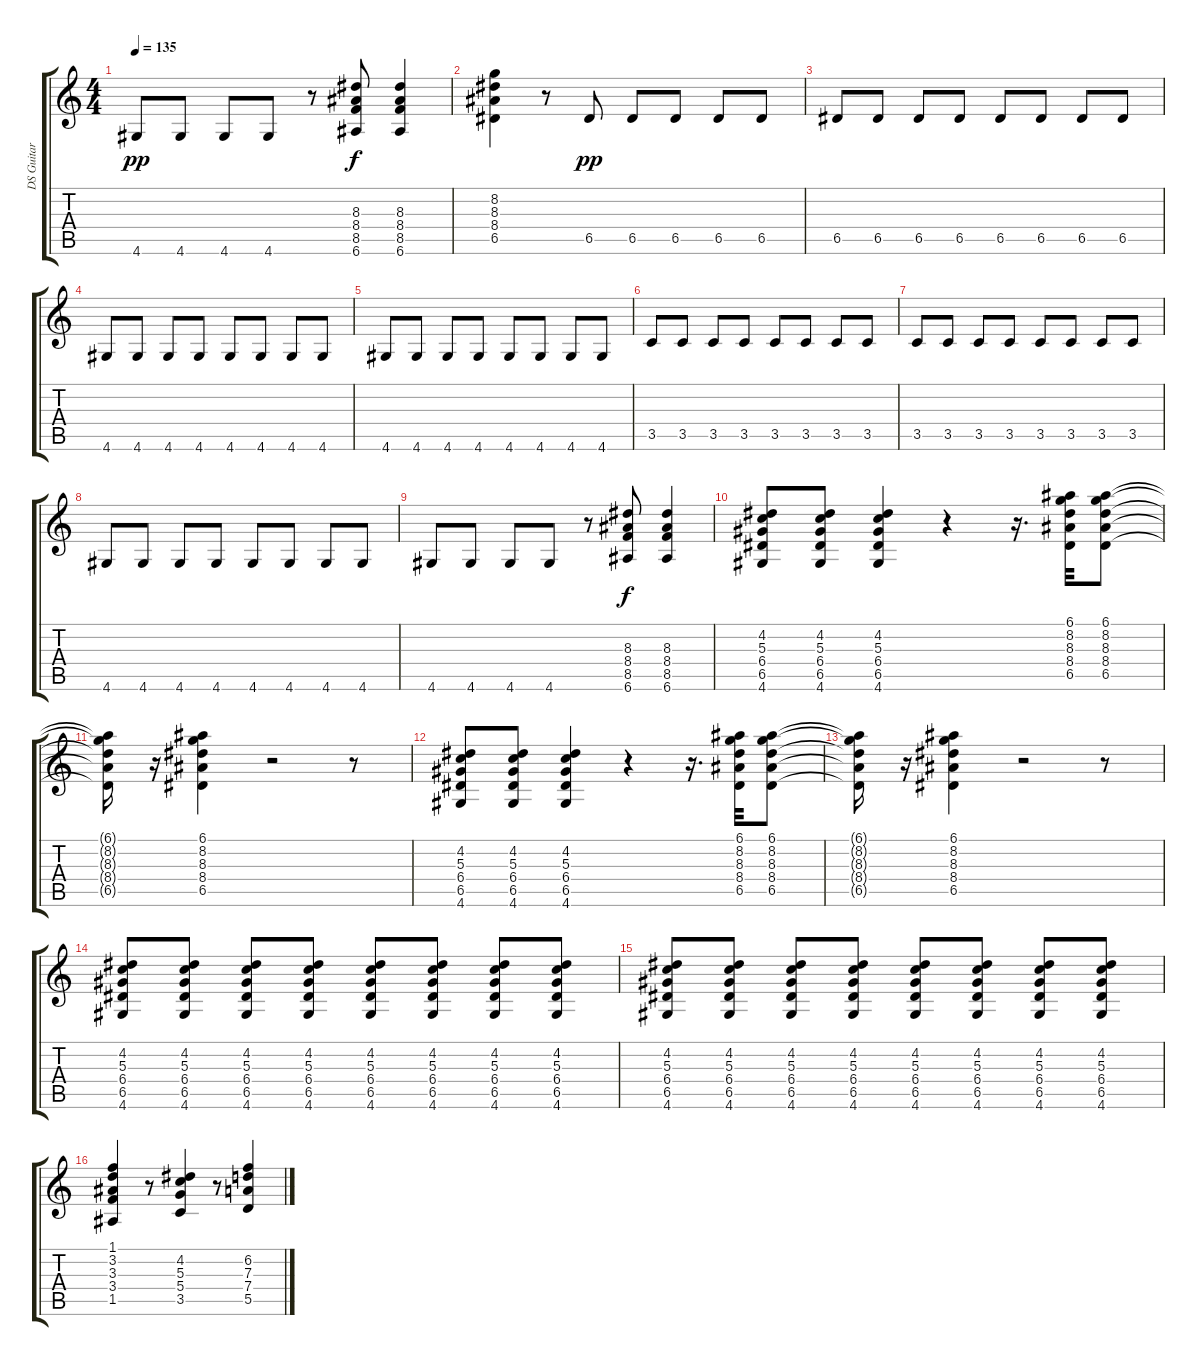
\track ("DS Guitar 2" "DS Guitar ") {instrument distortionguitar}
\staff {score tabs}
\tuning (E4 B3 G3 D3 A2 E2) {hide}
\ts (4 4)
\tempo 135
\clef g2
\ks c
4.6.8{dy pp} 4.6.8 4.6.8 4.6.8 r.8 (8.3 8.4 8.5 6.6).8{dy f} (8.3 8.4 8.5 6.6).4 |
(8.2 8.3 8.4 6.5).4 r.8 6.5.8{dy pp} 6.5.8 6.5.8 6.5.8 6.5.8 |
6.5.8 6.5.8 6.5.8 6.5.8 6.5.8 6.5.8 6.5.8 6.5.8 |
4.6.8 4.6.8 4.6.8 4.6.8 4.6.8 4.6.8 4.6.8 4.6.8 |
4.6.8 4.6.8 4.6.8 4.6.8 4.6.8 4.6.8 4.6.8 4.6.8 |
3.5.8 3.5.8 3.5.8 3.5.8 3.5.8 3.5.8 3.5.8 3.5.8 |
3.5.8 3.5.8 3.5.8 3.5.8 3.5.8 3.5.8 3.5.8 3.5.8 |
4.6.8 4.6.8 4.6.8 4.6.8 4.6.8 4.6.8 4.6.8 4.6.8 |
4.6.8 4.6.8 4.6.8 4.6.8 r.8 (8.3 8.4 8.5 6.6).8{dy f} (8.3 8.4 8.5 6.6).4 |
(4.2 5.3 6.4 6.5 4.6).8 (4.2 5.3 6.4 6.5 4.6).8 (4.2 5.3 6.4 6.5 4.6).4 r.4 r.16{d} (6.1 8.2 8.3 8.4 6.5).32 (6.1 8.2 8.3 8.4 6.5).8 |
(6.1{t} 8.2{t} 8.3{t} 8.4{t} 6.5{t}).16 r.16 (6.1 8.2 8.3 8.4 6.5).4 r.2 r.8 |
(4.2 5.3 6.4 6.5 4.6).8 (4.2 5.3 6.4 6.5 4.6).8 (4.2 5.3 6.4 6.5 4.6).4 r.4 r.16{d} (6.1 8.2 8.3 8.4 6.5).32 (6.1 8.2 8.3 8.4 6.5).8 |
(6.1{t} 8.2{t} 8.3{t} 8.4{t} 6.5{t}).16 r.16 (6.1 8.2 8.3 8.4 6.5).4 r.2 r.8 |
(4.2 5.3 6.4 6.5 4.6).8 (4.2 5.3 6.4 6.5 4.6).8 (4.2 5.3 6.4 6.5 4.6).8 (4.2 5.3 6.4 6.5 4.6).8 (4.2 5.3 6.4 6.5 4.6).8 (4.2 5.3 6.4 6.5 4.6).8 (4.2 5.3 6.4 6.5 4.6).8 (4.2 5.3 6.4 6.5 4.6).8 |
(4.2 5.3 6.4 6.5 4.6).8 (4.2 5.3 6.4 6.5 4.6).8 (4.2 5.3 6.4 6.5 4.6).8 (4.2 5.3 6.4 6.5 4.6).8 (4.2 5.3 6.4 6.5 4.6).8 (4.2 5.3 6.4 6.5 4.6).8 (4.2 5.3 6.4 6.5 4.6).8 (4.2 5.3 6.4 6.5 4.6).8 |
(1.1 3.2 3.3 3.4 1.5).4 r.8 (4.2 5.3 5.4 3.5).4 r.8 (6.2 7.3 7.4 5.5).4
